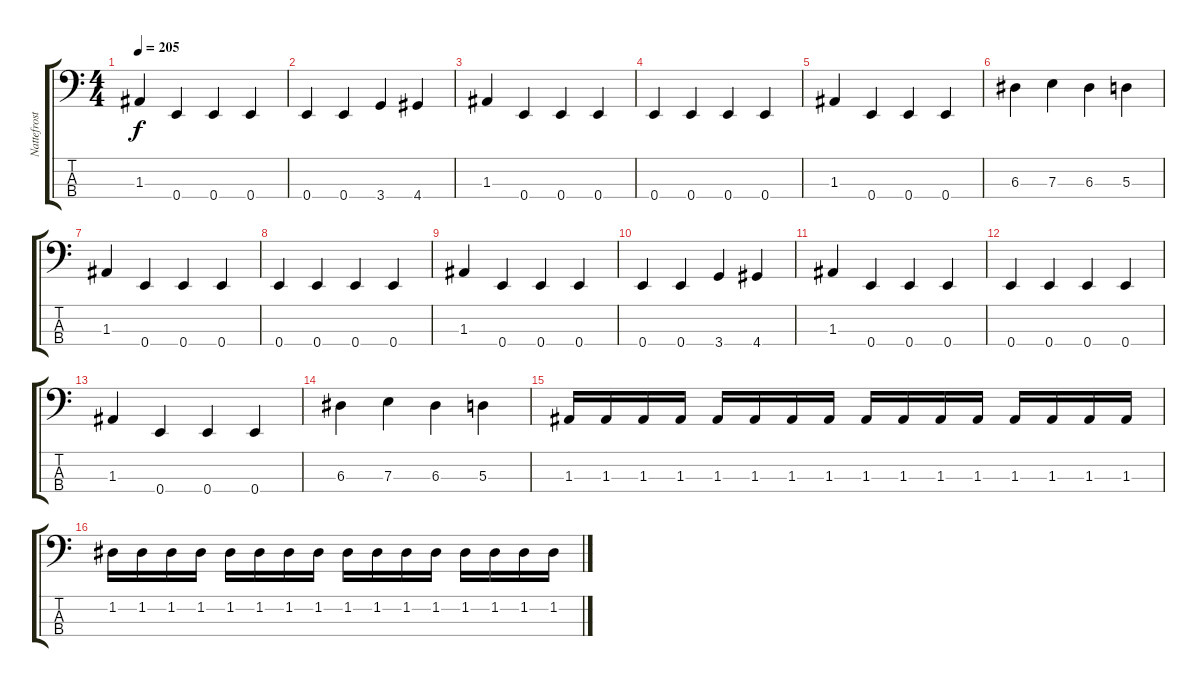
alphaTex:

\track ("Nattefrost" "Nattefrost") {instrument electricbasspick}
\staff {score tabs}
\tuning (G2 D2 A1 E1) {hide}
\ts (4 4)
\tempo 205
\clef f4
\ks c
1.3.4{dy f} 0.4.4 0.4.4 0.4.4 |
0.4.4 0.4.4 3.4.4 4.4.4 |
1.3.4 0.4.4 0.4.4 0.4.4 |
0.4.4 0.4.4 0.4.4 0.4.4 |
1.3.4 0.4.4 0.4.4 0.4.4 |
6.3.4 7.3.4 6.3.4 5.3.4 |
1.3.4 0.4.4 0.4.4 0.4.4 |
0.4.4 0.4.4 0.4.4 0.4.4 |
1.3.4 0.4.4 0.4.4 0.4.4 |
0.4.4 0.4.4 3.4.4 4.4.4 |
1.3.4 0.4.4 0.4.4 0.4.4 |
0.4.4 0.4.4 0.4.4 0.4.4 |
1.3.4 0.4.4 0.4.4 0.4.4 |
6.3.4 7.3.4 6.3.4 5.3.4 |
1.3.16{instrument electricbasspick} 1.3.16 1.3.16 1.3.16 1.3.16 1.3.16 1.3.16 1.3.16 1.3.16 1.3.16 1.3.16 1.3.16 1.3.16 1.3.16 1.3.16 1.3.16 |
1.2.16 1.2.16 1.2.16 1.2.16 1.2.16 1.2.16 1.2.16 1.2.16 1.2.16 1.2.16 1.2.16 1.2.16 1.2.16 1.2.16 1.2.16 1.2.16
